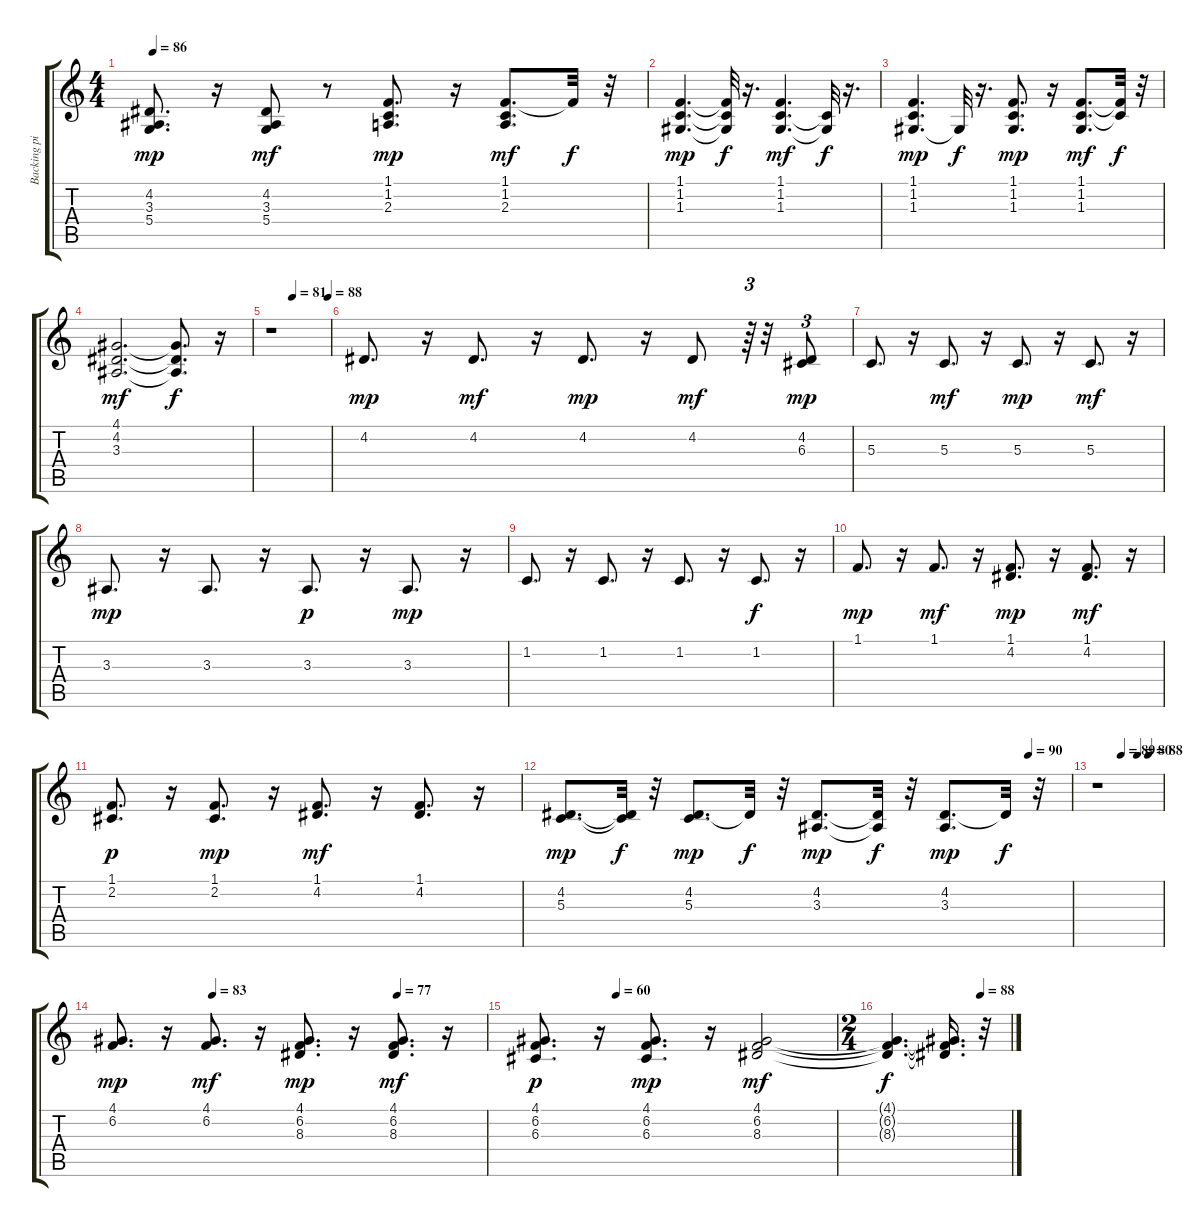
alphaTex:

\track ("Backing piano" "Backing pi") {instrument brightacousticpiano}
\staff {score tabs}
\tuning (E4 B3 G3 D3 A2 E2) {hide}
\ts (4 4)
\tempo 86
\clef g2
\ks c
(4.2 3.3 5.4).8{d dy mp} r.16 (4.2 3.3 5.4).8{dy mf} r.8 (1.1 1.2 2.3).8{d dy mp} r.16 (1.1 1.2 2.3).8{d dy mf} 1.1{t}.32{dy f} r.32 |
(1.1 1.2 1.3).4{d dy mp} (1.1{t} 1.2{t} 1.3{t}).32{dy f} r.16{d} (1.1 1.2 1.3).4{d dy mf} (1.2{t} 1.3{t}).32{dy f} r.16{d} |
(1.1 1.2 1.3).4{d dy mp} 1.3{t}.32{dy f} r.16{d} (1.1 1.2 1.3).8{d dy mp} r.16 (1.1 1.2 1.3).8{d dy mf} (1.1{t} 1.2{t}).32{dy f} r.32 |
(4.1 4.2 3.3).2{d dy mf} (4.1{t} 4.2{t} 3.3{t}).8{d dy f} r.16 |
\tempo (81 0.375)
\tempo (88 0.96875)
r.1 |
4.2.8{d dy mp} r.16 4.2.8{d dy mf} r.16 4.2.8{d dy mp} r.16 4.2.8{dy mf} r.64{tu (3 2)} r.32 (4.2 6.3).8{tu (3 2) dy mp} |
5.3.8{d} r.16 5.3.8{d dy mf} r.16 5.3.8{d dy mp} r.16 5.3.8{d dy mf} r.16 |
3.3.8{d dy mp} r.16 3.3.8{d} r.16 3.3.8{d dy p} r.16 3.3.8{d dy mp} r.16 |
1.2.8{d} r.16 1.2.8{d} r.16 1.2.8{d} r.16 1.2.8{d dy f} r.16 |
1.1.8{d dy mp} r.16 1.1.8{d dy mf} r.16 (1.1 4.2).8{d dy mp} r.16 (1.1 4.2).8{d dy mf} r.16 |
(1.1 2.2).8{d dy p} r.16 (1.1 2.2).8{d dy mp} r.16 (1.1 4.2).8{d dy mf} r.16 (1.1 4.2).8{d} r.16 |
\tempo (90 0.9166666666666666)
(4.2 5.3).8{d dy mp} (4.2{t} 5.3{t}).32{dy f} r.32 (4.2 5.3).8{d dy mp} 4.2{t}.32{dy f} r.32 (4.2 3.3).8{d dy mp} (4.2{t} 3.3{t}).32{dy f} r.32 (4.2 3.3).8{d dy mp} 4.2{t}.32{dy f} r.32 |
\tempo (89 0.375)
\tempo (80 0.625)
\tempo (88 0.7916666666666666)
r.1 |
\tempo (83 0.2604166666666667)
\tempo (77 0.7604166666666666)
(4.1 6.2).8{d dy mp} r.16 (4.1 6.2).8{d dy mf} r.16 (4.1 6.2 8.3).8{d dy mp} r.16 (4.1 6.2 8.3).8{d dy mf} r.16 |
\tempo (60 0.2604166666666667)
(4.1 6.2 6.3).8{d dy p} r.16 (4.1 6.2 6.3).8{d dy mp} r.16 (4.1 6.2 8.3).2{dy mf} |
\ts (2 4)
\tempo (88 0.75)
(4.1{t} 6.2{t} 8.3{t}).4{d dy f} (4.1{t} 6.2{t} 8.3{t}).16{d} r.32
